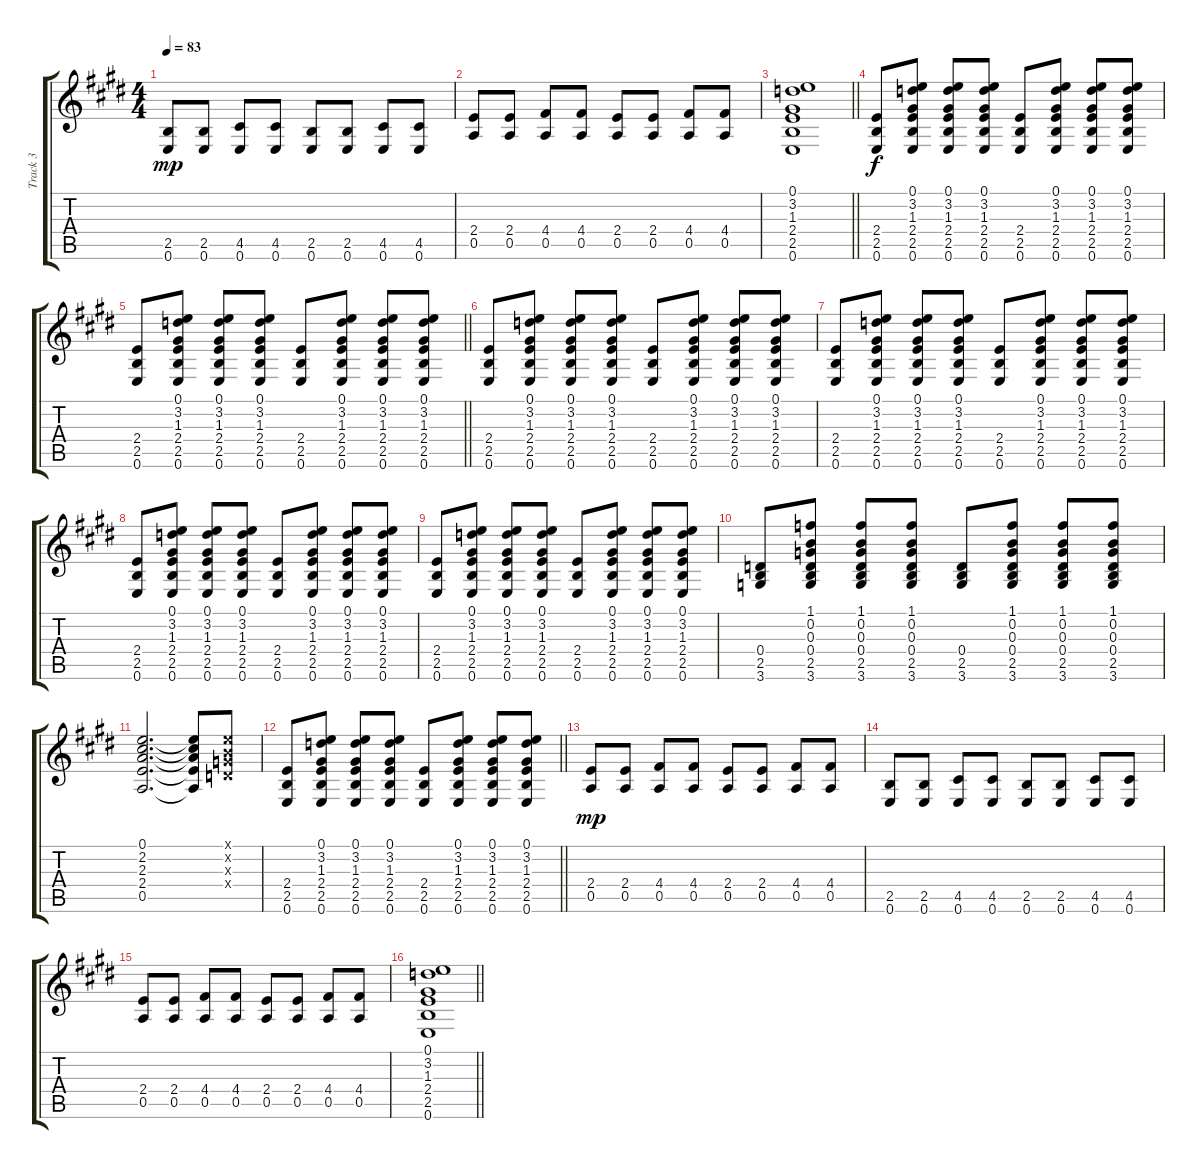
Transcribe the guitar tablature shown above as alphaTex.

\track ("Track 3" "Track 3") {instrument electricguitarclean}
\staff {score tabs}
\tuning (E4 B3 G3 D3 A2 E2) {hide}
\ts (4 4)
\tempo 83
\clef g2
\ks e
(2.5 0.6).8{dy mp} (2.5 0.6).8 (4.5 0.6).8 (4.5 0.6).8 (2.5 0.6).8 (2.5 0.6).8 (4.5 0.6).8 (4.5 0.6).8 |
(2.4 0.5).8 (2.4 0.5).8 (4.4 0.5).8 (4.4 0.5).8 (2.4 0.5).8 (2.4 0.5).8 (4.4 0.5).8 (4.4 0.5).8 |
\barLineRight lightlight
(0.1 3.2 1.3 2.4 2.5 0.6).1 |
(2.4 2.5 0.6).8{dy f} (0.1 3.2 1.3 2.4 2.5 0.6).8 (0.1 3.2 1.3 2.4 2.5 0.6).8 (0.1 3.2 1.3 2.4 2.5 0.6).8 (2.4 2.5 0.6).8 (0.1 3.2 1.3 2.4 2.5 0.6).8 (0.1 3.2 1.3 2.4 2.5 0.6).8 (0.1 3.2 1.3 2.4 2.5 0.6).8 |
\barLineRight lightlight
(2.4 2.5 0.6).8 (0.1 3.2 1.3 2.4 2.5 0.6).8 (0.1 3.2 1.3 2.4 2.5 0.6).8 (0.1 3.2 1.3 2.4 2.5 0.6).8 (2.4 2.5 0.6).8 (0.1 3.2 1.3 2.4 2.5 0.6).8 (0.1 3.2 1.3 2.4 2.5 0.6).8 (0.1 3.2 1.3 2.4 2.5 0.6).8 |
(2.4 2.5 0.6).8 (0.1 3.2 1.3 2.4 2.5 0.6).8 (0.1 3.2 1.3 2.4 2.5 0.6).8 (0.1 3.2 1.3 2.4 2.5 0.6).8 (2.4 2.5 0.6).8 (0.1 3.2 1.3 2.4 2.5 0.6).8 (0.1 3.2 1.3 2.4 2.5 0.6).8 (0.1 3.2 1.3 2.4 2.5 0.6).8 |
(2.4 2.5 0.6).8 (0.1 3.2 1.3 2.4 2.5 0.6).8 (0.1 3.2 1.3 2.4 2.5 0.6).8 (0.1 3.2 1.3 2.4 2.5 0.6).8 (2.4 2.5 0.6).8 (0.1 3.2 1.3 2.4 2.5 0.6).8 (0.1 3.2 1.3 2.4 2.5 0.6).8 (0.1 3.2 1.3 2.4 2.5 0.6).8 |
(2.4 2.5 0.6).8 (0.1 3.2 1.3 2.4 2.5 0.6).8 (0.1 3.2 1.3 2.4 2.5 0.6).8 (0.1 3.2 1.3 2.4 2.5 0.6).8 (2.4 2.5 0.6).8 (0.1 3.2 1.3 2.4 2.5 0.6).8 (0.1 3.2 1.3 2.4 2.5 0.6).8 (0.1 3.2 1.3 2.4 2.5 0.6).8 |
(2.4 2.5 0.6).8 (0.1 3.2 1.3 2.4 2.5 0.6).8 (0.1 3.2 1.3 2.4 2.5 0.6).8 (0.1 3.2 1.3 2.4 2.5 0.6).8 (2.4 2.5 0.6).8 (0.1 3.2 1.3 2.4 2.5 0.6).8 (0.1 3.2 1.3 2.4 2.5 0.6).8 (0.1 3.2 1.3 2.4 2.5 0.6).8 |
(0.4 2.5 3.6).8 (1.1 0.2 0.3 0.4 2.5 3.6).8 (1.1 0.2 0.3 0.4 2.5 3.6).8 (1.1 0.2 0.3 0.4 2.5 3.6).8 (0.4 2.5 3.6).8 (1.1 0.2 0.3 0.4 2.5 3.6).8 (1.1 0.2 0.3 0.4 2.5 3.6).8 (1.1 0.2 0.3 0.4 2.5 3.6).8 |
(0.1 2.2 2.3 2.4 0.5).2{d} (0.1{t} 2.2{t} 2.3{t} 2.4{t} 0.5{t}).8 (0.1{x} 0.2{x} 0.3{x} 0.4{x}).8 |
\barLineRight lightlight
(2.4 2.5 0.6).8 (0.1 3.2 1.3 2.4 2.5 0.6).8 (0.1 3.2 1.3 2.4 2.5 0.6).8 (0.1 3.2 1.3 2.4 2.5 0.6).8 (2.4 2.5 0.6).8 (0.1 3.2 1.3 2.4 2.5 0.6).8 (0.1 3.2 1.3 2.4 2.5 0.6).8 (0.1 3.2 1.3 2.4 2.5 0.6).8 |
(2.4 0.5).8{dy mp} (2.4 0.5).8 (4.4 0.5).8 (4.4 0.5).8 (2.4 0.5).8 (2.4 0.5).8 (4.4 0.5).8 (4.4 0.5).8 |
(2.5 0.6).8 (2.5 0.6).8 (4.5 0.6).8 (4.5 0.6).8 (2.5 0.6).8 (2.5 0.6).8 (4.5 0.6).8 (4.5 0.6).8 |
(2.4 0.5).8 (2.4 0.5).8 (4.4 0.5).8 (4.4 0.5).8 (2.4 0.5).8 (2.4 0.5).8 (4.4 0.5).8 (4.4 0.5).8 |
\barLineRight lightlight
(0.1 3.2 1.3 2.4 2.5 0.6).1
